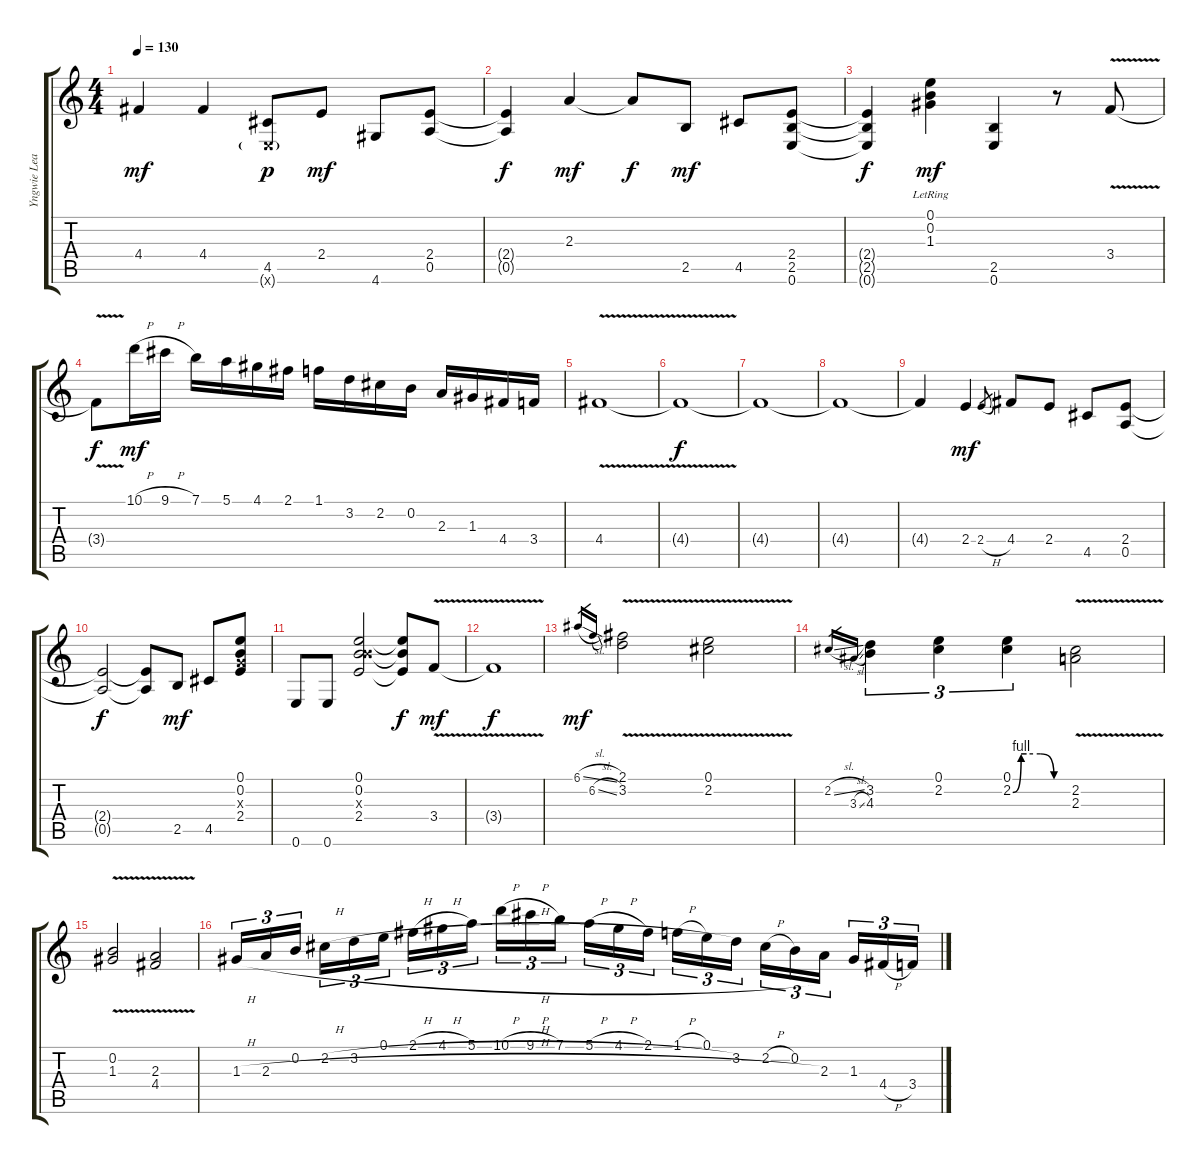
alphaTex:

\track ("Yngwie Lead" "Yngwie Lea") {instrument overdrivenguitar}
\staff {score tabs}
\tuning (E4 B3 G3 D3 A2 E2) {hide}
\ts (4 4)
\tempo 130
\clef g2
\ks c
4.4.4{dy mf} 4.4.4 (4.5 0.6{g x}).8{dy p} 2.4.8{dy mf} 4.6.8 (2.4 0.5).8 |
(2.4{t} 0.5{t}).4{dy f} 2.3.4{dy mf} 2.3{t}.8{dy f} 2.5.8{dy mf} 4.5.8 (2.4 2.5 0.6).8 |
(2.4{t} 2.5{t} 0.6{t}).4{dy f} (0.1{lr} 0.2{lr} 1.3{lr}).4{dy mf} (2.5 0.6).4 r.8 3.4{v}.8 |
3.4{t}.8{dy f} 10.1{h}.16{dy mf} 9.1{h}.16 7.1.16 5.1.16 4.1.16 2.1.16 1.1.16 3.2.16 2.2.16 0.2.16 2.3.16 1.3.16 4.4.16 3.4.16 |
4.4{v}.1 |
4.4{t}.1{dy f} |
4.4{t}.1 |
4.4{t}.1 |
4.4{t}.4 2.4.4{dy mf} 2.4{h}.8{gr} 4.4.8 2.4.8 4.5.8 (2.4 0.5).8 |
(2.4{t} 0.5{t}).2{dy f} (2.4{t} 0.5{t}).8 2.5.8{dy mf} 4.5.8 (0.1 0.2 0.3{x} 2.4).8 |
0.6.8 0.6.8 (0.1 0.2 4.3{x} 2.4).2 (0.1{t} 0.2{t} 2.4{t}).8{dy f} 3.4{v}.8{dy mf} |
3.4{t}.1{dy f} |
6.1{sl}.16{gr dy mf} 6.2{sl}.16{gr} (2.1{v} 3.2{v}).2 (0.1{v} 2.2{v}).2 |
2.2{sl}.16{gr} 3.3{sl}.16{gr} (3.2 4.3).4{tu (3 2)} (0.1 2.2).4{tu (3 2)} (0.1 2.2{be (custom 0 0 9 4 15 4 30 4 45 0 60 0)}).4{tu (3 2)} (2.2{v} 2.3{v}).2 |
(0.2{v} 1.3{v}).2 (2.3{v} 4.4{v}).2 |
1.3{h}.16{tu (3 2)} 2.3{h}.16{tu (3 2)} 0.2.16{tu (3 2) beam splitsecondary} 2.2{h}.16{tu (3 2)} 3.2{h}.16{tu (3 2)} 0.1.16{tu (3 2)} 2.1{h}.16{tu (3 2)} 4.1{h}.16{tu (3 2)} 5.1.16{tu (3 2) beam splitsecondary} 10.1{h}.16{tu (3 2)} 9.1{h}.16{tu (3 2)} 7.1.16{tu (3 2)} 5.1{h}.16{tu (3 2)} 4.1{h}.16{tu (3 2)} 2.1.16{tu (3 2) beam splitsecondary} 1.1{h}.16{tu (3 2)} 0.1{h}.16{tu (3 2)} 3.2.16{tu (3 2)} 2.2{h}.16{tu (3 2)} 0.2{h}.16{tu (3 2)} 2.3.16{tu (3 2) beam splitsecondary} 1.3{h}.16{tu (3 2)} 4.4{h}.16{tu (3 2)} 3.4.16{tu (3 2)}
